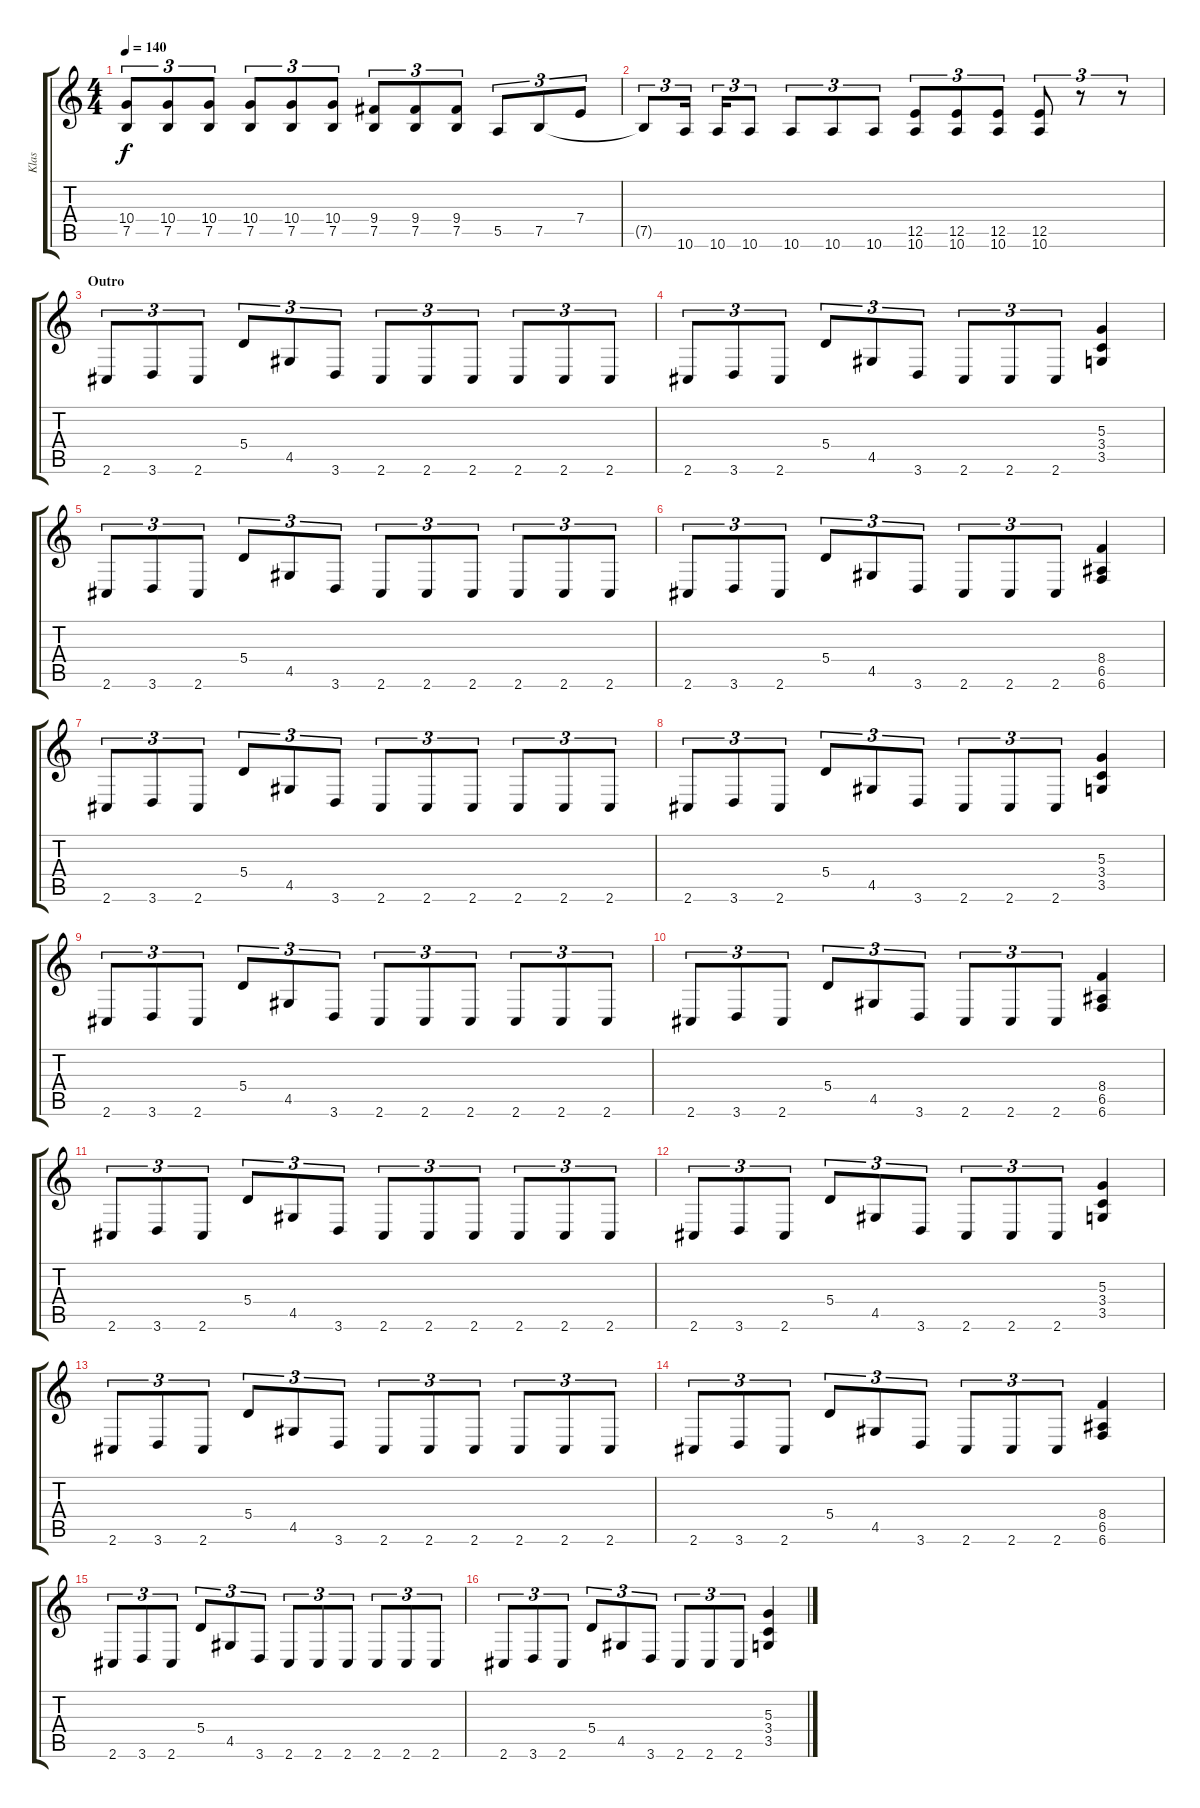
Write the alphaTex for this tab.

\track ("Klas" "Klas") {instrument distortionguitar}
\staff {score tabs}
\tuning (B3 Gb3 D3 A2 E2 B1) {hide}
\ts (4 4)
\tempo 140
\clef g2
\ks c
(10.4 7.5).8{tu (3 2) dy f} (10.4 7.5).8{tu (3 2)} (10.4 7.5).8{tu (3 2)} (10.4 7.5).8{tu (3 2)} (10.4 7.5).8{tu (3 2)} (10.4 7.5).8{tu (3 2)} (9.4 7.5).8{tu (3 2)} (9.4 7.5).8{tu (3 2)} (9.4 7.5).8{tu (3 2)} 5.5.8{tu (3 2)} 7.5.8{tu (3 2)} 7.4.8{tu (3 2)} |
7.5{t}.8{tu (3 2)} 10.6.16{tu (3 2)} 10.6.16{tu (3 2)} 10.6.8{tu (3 2)} 10.6.8{tu (3 2)} 10.6.8{tu (3 2)} 10.6.8{tu (3 2)} (12.5 10.6).8{tu (3 2)} (12.5 10.6).8{tu (3 2)} (12.5 10.6).8{tu (3 2)} (12.5 10.6).8{tu (3 2)} r.8{tu (3 2)} r.8{tu (3 2)} |
\section ("" "Outro")
2.6.8{tu (3 2)} 3.6.8{tu (3 2)} 2.6.8{tu (3 2)} 5.4.8{tu (3 2)} 4.5.8{tu (3 2)} 3.6.8{tu (3 2)} 2.6.8{tu (3 2)} 2.6.8{tu (3 2)} 2.6.8{tu (3 2)} 2.6.8{tu (3 2)} 2.6.8{tu (3 2)} 2.6.8{tu (3 2)} |
2.6.8{tu (3 2)} 3.6.8{tu (3 2)} 2.6.8{tu (3 2)} 5.4.8{tu (3 2)} 4.5.8{tu (3 2)} 3.6.8{tu (3 2)} 2.6.8{tu (3 2)} 2.6.8{tu (3 2)} 2.6.8{tu (3 2)} (5.3 3.4 3.5).4 |
2.6.8{tu (3 2)} 3.6.8{tu (3 2)} 2.6.8{tu (3 2)} 5.4.8{tu (3 2)} 4.5.8{tu (3 2)} 3.6.8{tu (3 2)} 2.6.8{tu (3 2)} 2.6.8{tu (3 2)} 2.6.8{tu (3 2)} 2.6.8{tu (3 2)} 2.6.8{tu (3 2)} 2.6.8{tu (3 2)} |
2.6.8{tu (3 2)} 3.6.8{tu (3 2)} 2.6.8{tu (3 2)} 5.4.8{tu (3 2)} 4.5.8{tu (3 2)} 3.6.8{tu (3 2)} 2.6.8{tu (3 2)} 2.6.8{tu (3 2)} 2.6.8{tu (3 2)} (8.4 6.5 6.6).4 |
2.6.8{tu (3 2)} 3.6.8{tu (3 2)} 2.6.8{tu (3 2)} 5.4.8{tu (3 2)} 4.5.8{tu (3 2)} 3.6.8{tu (3 2)} 2.6.8{tu (3 2)} 2.6.8{tu (3 2)} 2.6.8{tu (3 2)} 2.6.8{tu (3 2)} 2.6.8{tu (3 2)} 2.6.8{tu (3 2)} |
2.6.8{tu (3 2)} 3.6.8{tu (3 2)} 2.6.8{tu (3 2)} 5.4.8{tu (3 2)} 4.5.8{tu (3 2)} 3.6.8{tu (3 2)} 2.6.8{tu (3 2)} 2.6.8{tu (3 2)} 2.6.8{tu (3 2)} (5.3 3.4 3.5).4 |
2.6.8{tu (3 2)} 3.6.8{tu (3 2)} 2.6.8{tu (3 2)} 5.4.8{tu (3 2)} 4.5.8{tu (3 2)} 3.6.8{tu (3 2)} 2.6.8{tu (3 2)} 2.6.8{tu (3 2)} 2.6.8{tu (3 2)} 2.6.8{tu (3 2)} 2.6.8{tu (3 2)} 2.6.8{tu (3 2)} |
2.6.8{tu (3 2)} 3.6.8{tu (3 2)} 2.6.8{tu (3 2)} 5.4.8{tu (3 2)} 4.5.8{tu (3 2)} 3.6.8{tu (3 2)} 2.6.8{tu (3 2)} 2.6.8{tu (3 2)} 2.6.8{tu (3 2)} (8.4 6.5 6.6).4 |
2.6.8{tu (3 2)} 3.6.8{tu (3 2)} 2.6.8{tu (3 2)} 5.4.8{tu (3 2)} 4.5.8{tu (3 2)} 3.6.8{tu (3 2)} 2.6.8{tu (3 2)} 2.6.8{tu (3 2)} 2.6.8{tu (3 2)} 2.6.8{tu (3 2)} 2.6.8{tu (3 2)} 2.6.8{tu (3 2)} |
2.6.8{tu (3 2)} 3.6.8{tu (3 2)} 2.6.8{tu (3 2)} 5.4.8{tu (3 2)} 4.5.8{tu (3 2)} 3.6.8{tu (3 2)} 2.6.8{tu (3 2)} 2.6.8{tu (3 2)} 2.6.8{tu (3 2)} (5.3 3.4 3.5).4 |
2.6.8{tu (3 2)} 3.6.8{tu (3 2)} 2.6.8{tu (3 2)} 5.4.8{tu (3 2)} 4.5.8{tu (3 2)} 3.6.8{tu (3 2)} 2.6.8{tu (3 2)} 2.6.8{tu (3 2)} 2.6.8{tu (3 2)} 2.6.8{tu (3 2)} 2.6.8{tu (3 2)} 2.6.8{tu (3 2)} |
2.6.8{tu (3 2)} 3.6.8{tu (3 2)} 2.6.8{tu (3 2)} 5.4.8{tu (3 2)} 4.5.8{tu (3 2)} 3.6.8{tu (3 2)} 2.6.8{tu (3 2)} 2.6.8{tu (3 2)} 2.6.8{tu (3 2)} (8.4 6.5 6.6).4 |
2.6.8{tu (3 2)} 3.6.8{tu (3 2)} 2.6.8{tu (3 2)} 5.4.8{tu (3 2)} 4.5.8{tu (3 2)} 3.6.8{tu (3 2)} 2.6.8{tu (3 2)} 2.6.8{tu (3 2)} 2.6.8{tu (3 2)} 2.6.8{tu (3 2)} 2.6.8{tu (3 2)} 2.6.8{tu (3 2)} |
2.6.8{tu (3 2)} 3.6.8{tu (3 2)} 2.6.8{tu (3 2)} 5.4.8{tu (3 2)} 4.5.8{tu (3 2)} 3.6.8{tu (3 2)} 2.6.8{tu (3 2)} 2.6.8{tu (3 2)} 2.6.8{tu (3 2)} (5.3 3.4 3.5).4
